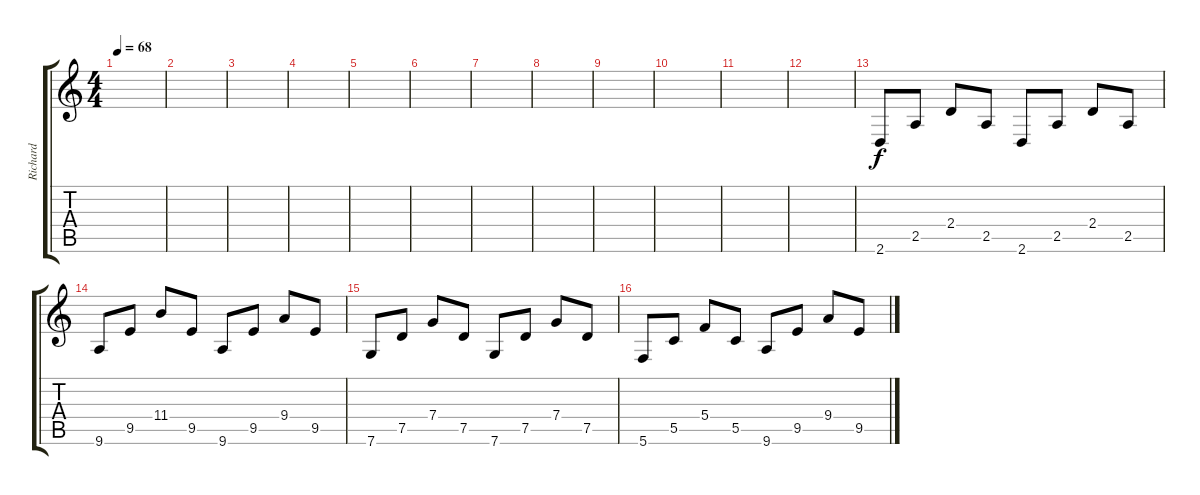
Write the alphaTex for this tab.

\track ("Richard" "Richard") {instrument acousticguitarnylon}
\staff {score tabs}
\tuning (D4 A3 F3 C3 G2 C2) {hide}
\ts (4 4)
\tempo 68
\clef g2
\ks c
|
|
|
|
|
|
|
|
|
|
|
|
2.6.8 2.5.8 2.4.8 2.5.8 2.6.8 2.5.8 2.4.8 2.5.8 |
9.6.8 9.5.8 11.4.8 9.5.8 9.6.8 9.5.8 9.4.8 9.5.8 |
7.6.8 7.5.8 7.4.8 7.5.8 7.6.8 7.5.8 7.4.8 7.5.8 |
5.6.8 5.5.8 5.4.8 5.5.8 9.6.8 9.5.8 9.4.8 9.5.8
